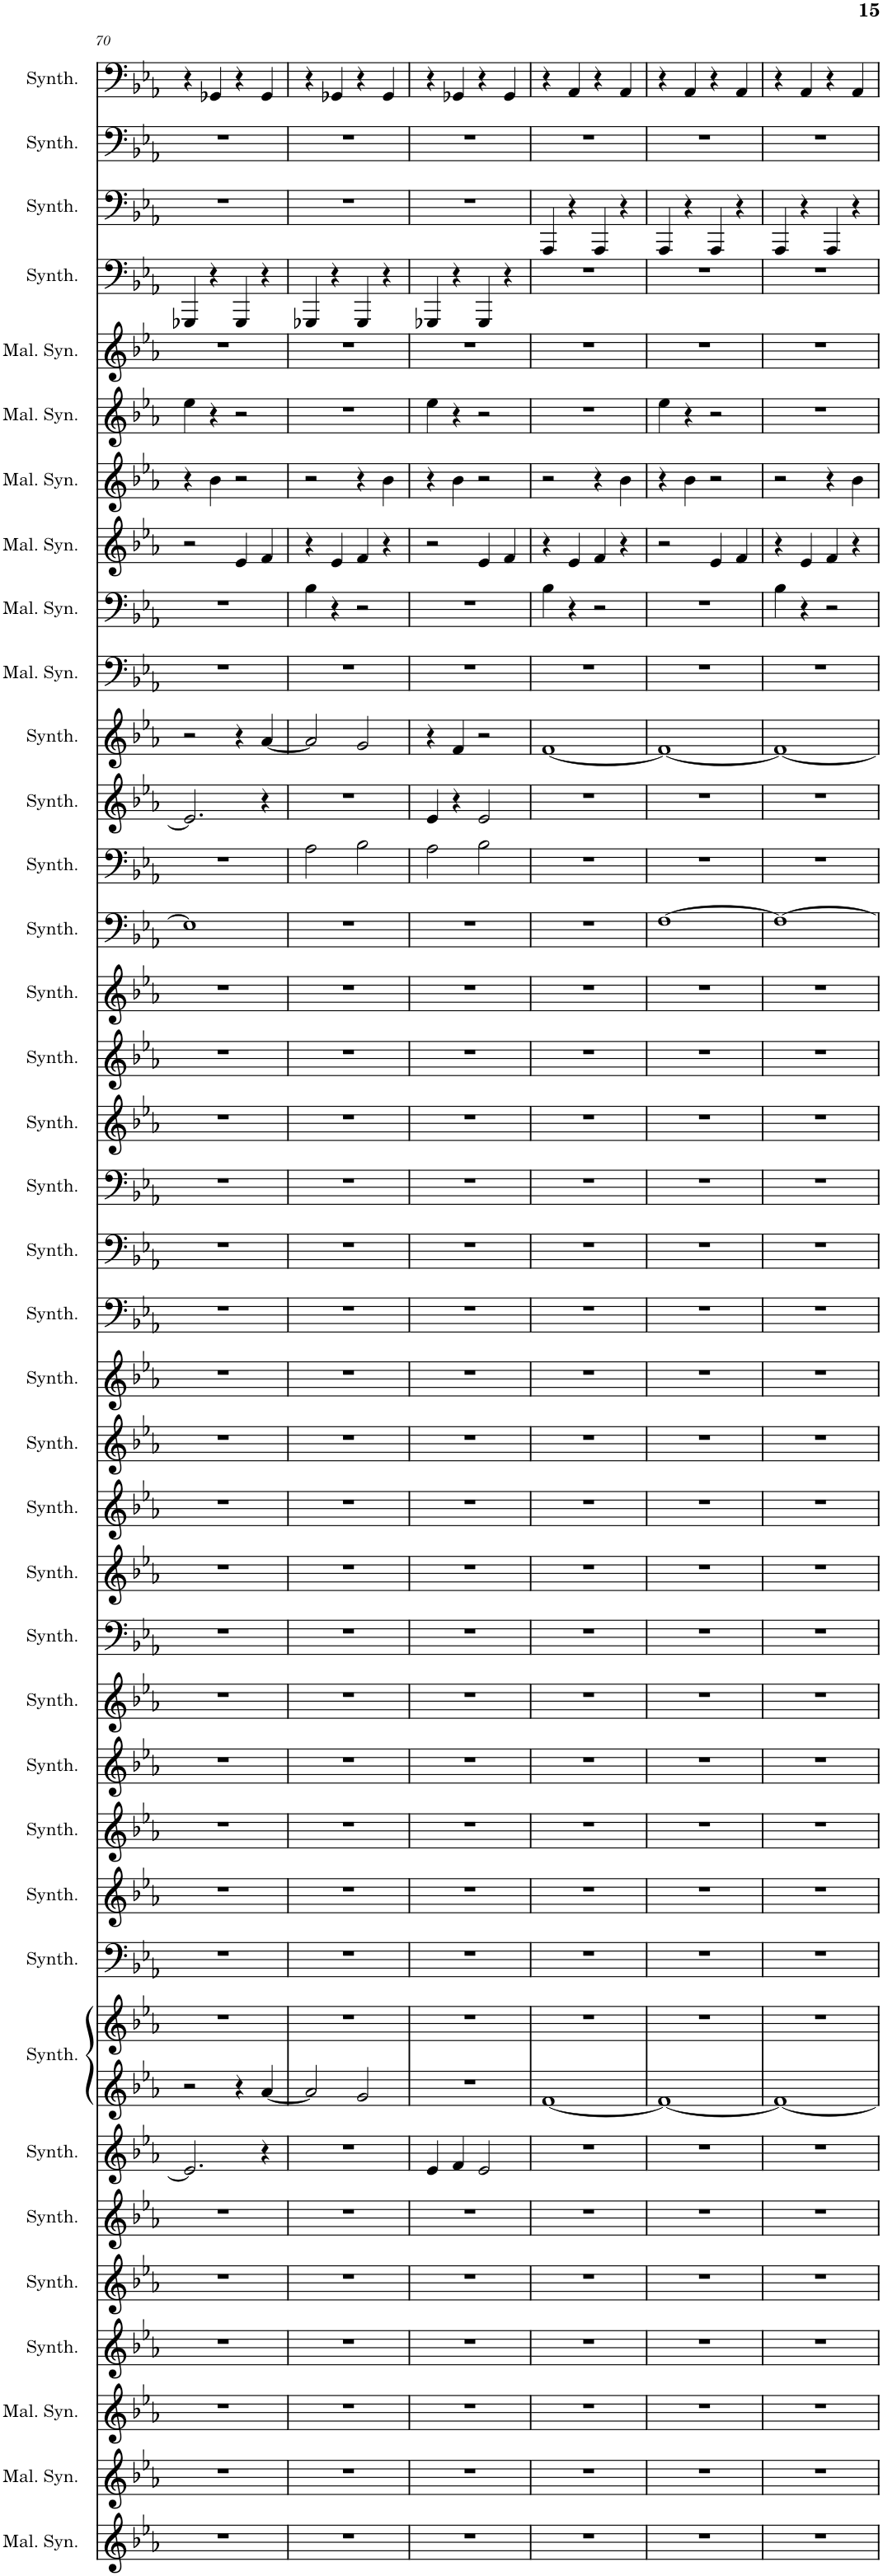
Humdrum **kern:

**kern	**kern	**kern	**kern	**kern	**kern	**kern	**kern	**kern	**kern	**kern	**kern	**kern	**kern	**kern	**kern	**kern	**kern	**kern	**kern	**kern	**kern	**kern	**kern	**kern	**kern	**kern	**kern	**kern	**kern	**kern	**kern	**kern	**kern	**kern	**kern	**kern	**kern	**kern
*part38	*part37	*part36	*part35	*part34	*part33	*part32	*part31	*part31	*part30	*part29	*part28	*part27	*part26	*part25	*part24	*part23	*part22	*part21	*part20	*part19	*part18	*part17	*part16	*part15	*part14	*part13	*part12	*part11	*part10	*part9	*part8	*part7	*part6	*part5	*part4	*part3	*part2	*part1
*staff39	*staff38	*staff37	*staff36	*staff35	*staff34	*staff33	*staff32	*staff31	*staff30	*staff29	*staff28	*staff27	*staff26	*staff25	*staff24	*staff23	*staff22	*staff21	*staff20	*staff19	*staff18	*staff17	*staff16	*staff15	*staff14	*staff13	*staff12	*staff11	*staff10	*staff9	*staff8	*staff7	*staff6	*staff5	*staff4	*staff3	*staff2	*staff1
*I"Mallet Synthesizer	*I"Mallet Synthesizer	*I"Mallet Synthesizer, Synth	*I"Saw Synthesizer	*I"Saw Synthesizer	*I"Saw Synthesizer	*I"Saw Synthesizer	*I"Saw Synthesizer, Piano	*	*I"Saw Synthesizer	*I"Saw Synthesizer	*I"Saw Synthesizer	*I"Saw Synthesizer	*I"Saw Synthesizer, Harmony 2	*I"Saw Synthesizer	*I"Saw Synthesizer	*I"Saw Synthesizer	*I"Saw Synthesizer	*I"Saw Synthesizer, Harmony 1	*I"String Synthesizer	*I"String Synthesizer	*I"String Synthesizer	*I"String Synthesizer	*I"String Synthesizer	*I"String Synthesizer, Clean GTR	*I"String Synthesizer	*I"String Synthesizer	*I"String Synthesizer	*I"String Synthesizer, Choir	*I"Mallet Synthesizer	*I"Mallet Synthesizer	*I"Mallet Synthesizer	*I"Mallet Synthesizer	*I"Mallet Synthesizer	*I"Mallet Synthesizer, Center Lead 1	*I"Bass Synthesizer	*I"Bass Synthesizer	*I"Bass Synthesizer	*I"Bass Synthesizer, Bass GTR
*I'Mal. Syn.	*I'Mal. Syn.	*I'Mal. Syn.	*I'Synth.	*I'Synth.	*I'Synth.	*I'Synth.	*I'Synth.	*	*I'Synth.	*I'Synth.	*I'Synth.	*I'Synth.	*I'Synth.	*I'Synth.	*I'Synth.	*I'Synth.	*I'Synth.	*I'Synth.	*I'Synth.	*I'Synth.	*I'Synth.	*I'Synth.	*I'Synth.	*I'Synth.	*I'Synth.	*I'Synth.	*I'Synth.	*I'Synth.	*I'Mal. Syn.	*I'Mal. Syn.	*I'Mal. Syn.	*I'Mal. Syn.	*I'Mal. Syn.	*I'Mal. Syn.	*I'Synth.	*I'Synth.	*I'Synth.	*I'Synth.
!!LO:PB:g=z
*clefG2	*clefG2	*clefG2	*clefG2	*clefG2	*clefG2	*clefG2	*clefG2	*clefG2	*clefF4	*clefG2	*clefG2	*clefG2	*clefG2	*clefF4	*clefG2	*clefG2	*clefG2	*clefG2	*clefF4	*clefF4	*clefF4	*clefG2	*clefG2	*clefG2	*clefF4	*clefF4	*clefG2	*clefG2	*clefF4	*clefF4	*clefG2	*clefG2	*clefG2	*clefG2	*clefF4	*clefF4	*clefF4	*clefF4
*k[b-e-a-]	*k[b-e-a-]	*k[b-e-a-]	*k[b-e-a-]	*k[b-e-a-]	*k[b-e-a-]	*k[b-e-a-]	*k[b-e-a-]	*k[b-e-a-]	*k[b-e-a-]	*k[b-e-a-]	*k[b-e-a-]	*k[b-e-a-]	*k[b-e-a-]	*k[b-e-a-]	*k[b-e-a-]	*k[b-e-a-]	*k[b-e-a-]	*k[b-e-a-]	*k[b-e-a-]	*k[b-e-a-]	*k[b-e-a-]	*k[b-e-a-]	*k[b-e-a-]	*k[b-e-a-]	*k[b-e-a-]	*k[b-e-a-]	*k[b-e-a-]	*k[b-e-a-]	*k[b-e-a-]	*k[b-e-a-]	*k[b-e-a-]	*k[b-e-a-]	*k[b-e-a-]	*k[b-e-a-]	*k[b-e-a-]	*k[b-e-a-]	*k[b-e-a-]	*k[b-e-a-]
*M4/4	*M4/4	*M4/4	*M4/4	*M4/4	*M4/4	*M4/4	*M4/4	*M4/4	*M4/4	*M4/4	*M4/4	*M4/4	*M4/4	*M4/4	*M4/4	*M4/4	*M4/4	*M4/4	*M4/4	*M4/4	*M4/4	*M4/4	*M4/4	*M4/4	*M4/4	*M4/4	*M4/4	*M4/4	*M4/4	*M4/4	*M4/4	*M4/4	*M4/4	*M4/4	*M4/4	*M4/4	*M4/4	*M4/4
=70	=70	=70	=70	=70	=70	=70	=70	=70	=70	=70	=70	=70	=70	=70	=70	=70	=70	=70	=70	=70	=70	=70	=70	=70	=70	=70	=70	=70	=70	=70	=70	=70	=70	=70	=70	=70	=70	=70
1r	1r	1r	1r	1r	1r	2.e-/]	2r	1r	1r	1r	1r	1r	1r	1r	1r	1r	1r	1r	1r	1r	1r	1r	1r	1r	1E-]	1r	2.e-/]	2r	1r	1r	2r	4r	4ee-\	1r	4GGG-X/	1r	1r	4r
.	.	.	.	.	.	.	.	.	.	.	.	.	.	.	.	.	.	.	.	.	.	.	.	.	.	.	.	.	.	.	.	4b-\	4r	.	4r	.	.	4GG-X/
.	.	.	.	.	.	.	4r	.	.	.	.	.	.	.	.	.	.	.	.	.	.	.	.	.	.	.	.	4r	.	.	4e-/	2r	2r	.	4GGG-/	.	.	4r
.	.	.	.	.	.	4r	[4a-/	.	.	.	.	.	.	.	.	.	.	.	.	.	.	.	.	.	.	.	4r	[4a-/	.	.	4f/	.	.	.	4r	.	.	4GG-/
=71	=71	=71	=71	=71	=71	=71	=71	=71	=71	=71	=71	=71	=71	=71	=71	=71	=71	=71	=71	=71	=71	=71	=71	=71	=71	=71	=71	=71	=71	=71	=71	=71	=71	=71	=71	=71	=71	=71
1r	1r	1r	1r	1r	1r	1r	2a-/]	1r	1r	1r	1r	1r	1r	1r	1r	1r	1r	1r	1r	1r	1r	1r	1r	1r	1r	2A-\	1r	2a-/]	1r	4B-\	4r	2r	1r	1r	4GGG-X/	1r	1r	4r
.	.	.	.	.	.	.	.	.	.	.	.	.	.	.	.	.	.	.	.	.	.	.	.	.	.	.	.	.	.	4r	4e-/	.	.	.	4r	.	.	4GG-X/
.	.	.	.	.	.	.	2g/	.	.	.	.	.	.	.	.	.	.	.	.	.	.	.	.	.	.	2B-\	.	2g/	.	2r	4f/	4r	.	.	4GGG-/	.	.	4r
.	.	.	.	.	.	.	.	.	.	.	.	.	.	.	.	.	.	.	.	.	.	.	.	.	.	.	.	.	.	.	4r	4b-\	.	.	4r	.	.	4GG-/
=72	=72	=72	=72	=72	=72	=72	=72	=72	=72	=72	=72	=72	=72	=72	=72	=72	=72	=72	=72	=72	=72	=72	=72	=72	=72	=72	=72	=72	=72	=72	=72	=72	=72	=72	=72	=72	=72	=72
1r	1r	1r	1r	1r	1r	4e-/	1r	1r	1r	1r	1r	1r	1r	1r	1r	1r	1r	1r	1r	1r	1r	1r	1r	1r	1r	2A-\	4e-/	4r	1r	1r	2r	4r	4ee-\	1r	4GGG-X/	1r	1r	4r
.	.	.	.	.	.	4f/	.	.	.	.	.	.	.	.	.	.	.	.	.	.	.	.	.	.	.	.	4r	4f/	.	.	.	4b-\	4r	.	4r	.	.	4GG-X/
.	.	.	.	.	.	2e-/	.	.	.	.	.	.	.	.	.	.	.	.	.	.	.	.	.	.	.	2B-\	2e-/	2r	.	.	4e-/	2r	2r	.	4GGG-/	.	.	4r
.	.	.	.	.	.	.	.	.	.	.	.	.	.	.	.	.	.	.	.	.	.	.	.	.	.	.	.	.	.	.	4f/	.	.	.	4r	.	.	4GG-/
=73	=73	=73	=73	=73	=73	=73	=73	=73	=73	=73	=73	=73	=73	=73	=73	=73	=73	=73	=73	=73	=73	=73	=73	=73	=73	=73	=73	=73	=73	=73	=73	=73	=73	=73	=73	=73	=73	=73
1r	1r	1r	1r	1r	1r	1r	[1f	1r	1r	1r	1r	1r	1r	1r	1r	1r	1r	1r	1r	1r	1r	1r	1r	1r	1r	1r	1r	[1f	1r	4B-\	4r	2r	1r	1r	1r	4AAA-/	1r	4r
.	.	.	.	.	.	.	.	.	.	.	.	.	.	.	.	.	.	.	.	.	.	.	.	.	.	.	.	.	.	4r	4e-/	.	.	.	.	4r	.	4AA-/
.	.	.	.	.	.	.	.	.	.	.	.	.	.	.	.	.	.	.	.	.	.	.	.	.	.	.	.	.	.	2r	4f/	4r	.	.	.	4AAA-/	.	4r
.	.	.	.	.	.	.	.	.	.	.	.	.	.	.	.	.	.	.	.	.	.	.	.	.	.	.	.	.	.	.	4r	4b-\	.	.	.	4r	.	4AA-/
=74	=74	=74	=74	=74	=74	=74	=74	=74	=74	=74	=74	=74	=74	=74	=74	=74	=74	=74	=74	=74	=74	=74	=74	=74	=74	=74	=74	=74	=74	=74	=74	=74	=74	=74	=74	=74	=74	=74
1r	1r	1r	1r	1r	1r	1r	1f_	1r	1r	1r	1r	1r	1r	1r	1r	1r	1r	1r	1r	1r	1r	1r	1r	1r	[1F	1r	1r	1f_	1r	1r	2r	4r	4ee-\	1r	1r	4AAA-/	1r	4r
.	.	.	.	.	.	.	.	.	.	.	.	.	.	.	.	.	.	.	.	.	.	.	.	.	.	.	.	.	.	.	.	4b-\	4r	.	.	4r	.	4AA-/
.	.	.	.	.	.	.	.	.	.	.	.	.	.	.	.	.	.	.	.	.	.	.	.	.	.	.	.	.	.	.	4e-/	2r	2r	.	.	4AAA-/	.	4r
.	.	.	.	.	.	.	.	.	.	.	.	.	.	.	.	.	.	.	.	.	.	.	.	.	.	.	.	.	.	.	4f/	.	.	.	.	4r	.	4AA-/
=75	=75	=75	=75	=75	=75	=75	=75	=75	=75	=75	=75	=75	=75	=75	=75	=75	=75	=75	=75	=75	=75	=75	=75	=75	=75	=75	=75	=75	=75	=75	=75	=75	=75	=75	=75	=75	=75	=75
1r	1r	1r	1r	1r	1r	1r	1f_	1r	1r	1r	1r	1r	1r	1r	1r	1r	1r	1r	1r	1r	1r	1r	1r	1r	1F_	1r	1r	1f_	1r	4B-\	4r	2r	1r	1r	1r	4AAA-/	1r	4r
.	.	.	.	.	.	.	.	.	.	.	.	.	.	.	.	.	.	.	.	.	.	.	.	.	.	.	.	.	.	4r	4e-/	.	.	.	.	4r	.	4AA-/
.	.	.	.	.	.	.	.	.	.	.	.	.	.	.	.	.	.	.	.	.	.	.	.	.	.	.	.	.	.	2r	4f/	4r	.	.	.	4AAA-/	.	4r
.	.	.	.	.	.	.	.	.	.	.	.	.	.	.	.	.	.	.	.	.	.	.	.	.	.	.	.	.	.	.	4r	4b-\	.	.	.	4r	.	4AA-/
=	=	=	=	=	=	=	=	=	=	=	=	=	=	=	=	=	=	=	=	=	=	=	=	=	=	=	=	=	=	=	=	=	=	=	=	=	=	=
*-	*-	*-	*-	*-	*-	*-	*-	*-	*-	*-	*-	*-	*-	*-	*-	*-	*-	*-	*-	*-	*-	*-	*-	*-	*-	*-	*-	*-	*-	*-	*-	*-	*-	*-	*-	*-	*-	*-
